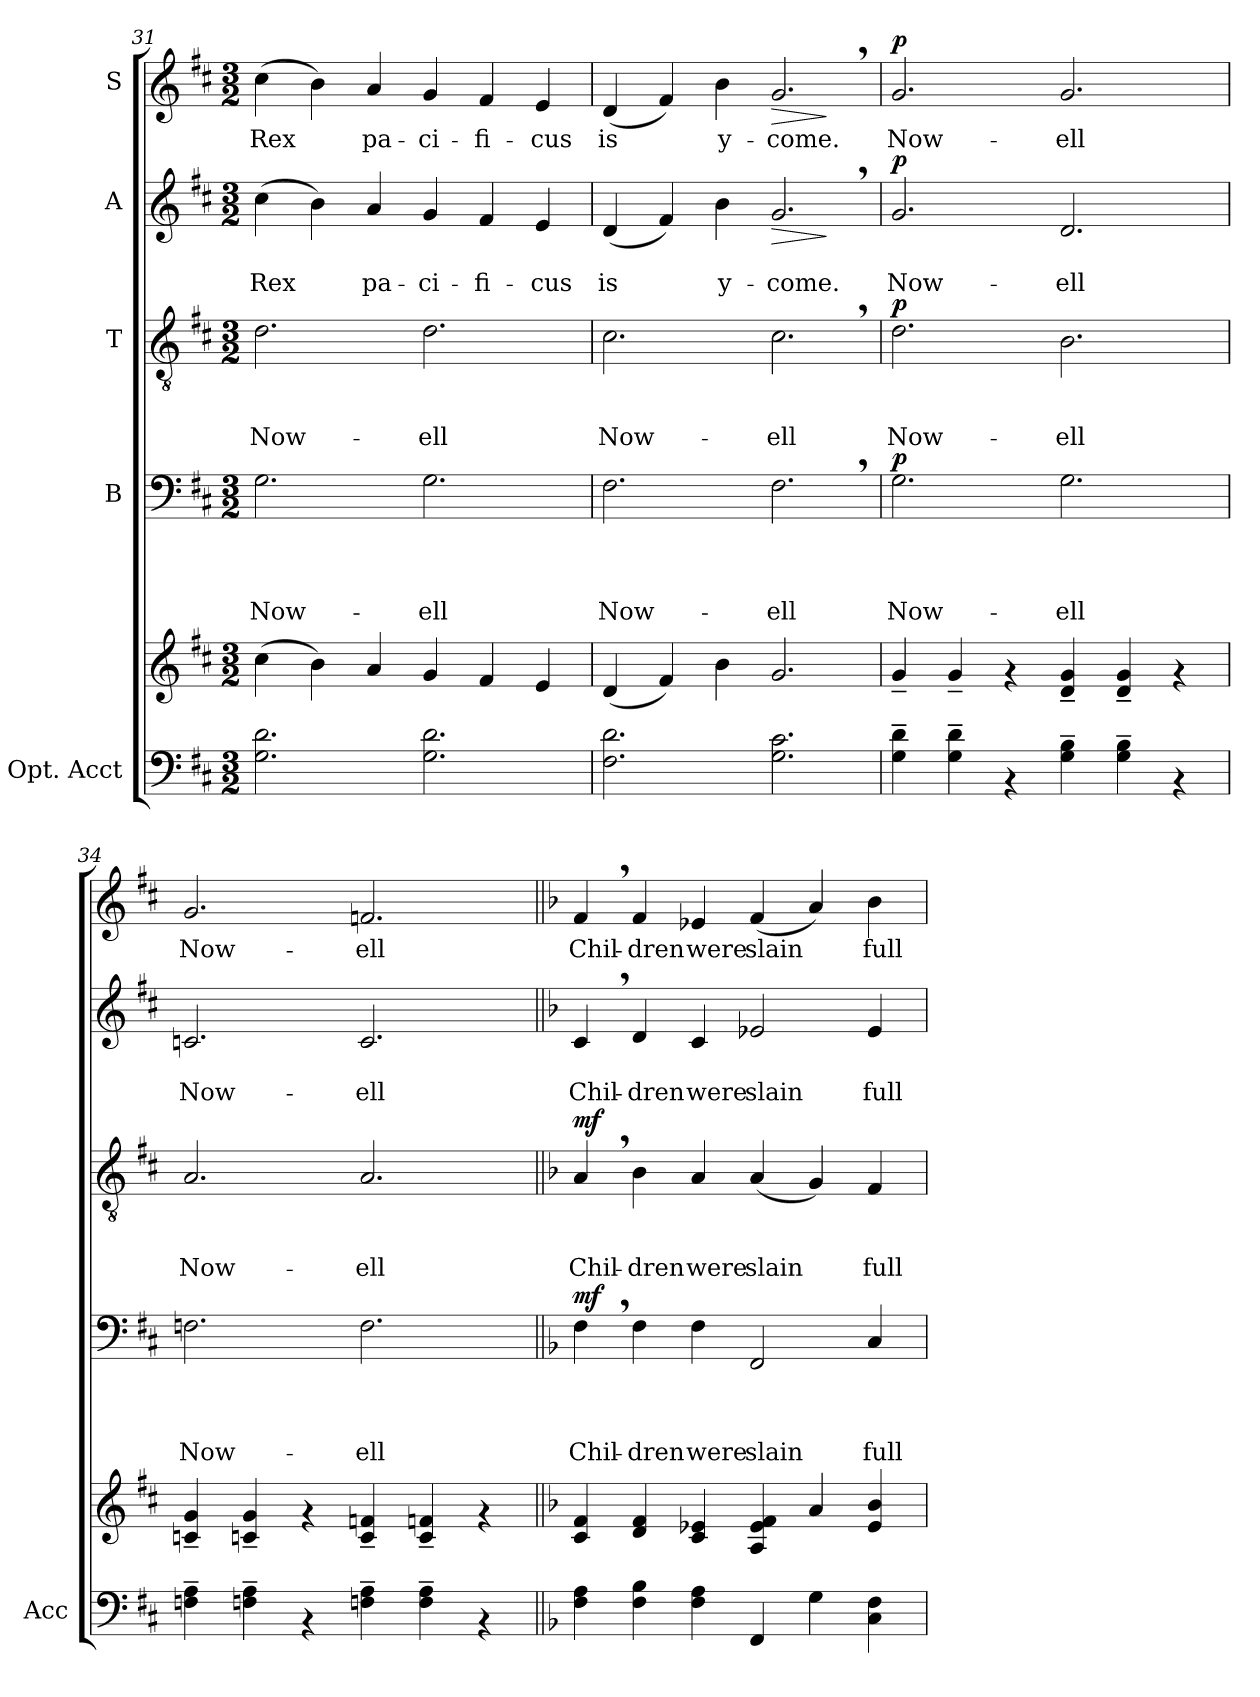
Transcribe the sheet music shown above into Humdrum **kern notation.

**kern	**kern	**kern	**text	**text	**text	**text	**dynam	**kern	**text	**text	**text	**dynam	**kern	**text	**text	**dynam	**kern	**text	**dynam
*part5	*part5	*part4	*part4	*part4	*part4	*part4	*part4	*part3	*part3	*part3	*part3	*part3	*part2	*part2	*part2	*part2	*part1	*part1	*part1
*staff6	*staff5	*staff4	*staff4	*staff4	*staff4	*staff4	*staff4	*staff3	*staff3	*staff3	*staff3	*staff3	*staff2	*staff2	*staff2	*staff2	*staff1	*staff1	*staff1
*I"Opt. Acct	*	*I"B	*	*	*	*	*	*I"T	*	*	*	*	*I"A	*	*	*	*I"S	*	*
*I'Acc	*	*	*	*	*	*	*	*	*	*	*	*	*	*	*	*	*	*	*
*clefF4	*clefG2	*clefF4	*	*	*	*	*	*clefGv2	*	*	*	*	*clefG2	*	*	*	*clefG2	*	*
*k[f#c#]	*k[f#c#]	*k[f#c#]	*	*	*	*	*	*k[f#c#]	*	*	*	*	*k[f#c#]	*	*	*	*k[f#c#]	*	*
*D:	*D:	*D:	*	*	*	*	*	*D:	*	*	*	*	*D:	*	*	*	*D:	*	*
*M3/2	*M3/2	*M3/2	*	*	*	*	*	*M3/2	*	*	*	*	*M3/2	*	*	*	*M3/2	*	*
=31	=31	=31	=31	=31	=31	=31	=31	=31	=31	=31	=31	=31	=31	=31	=31	=31	=31	=31	=31
!	!	!	!	!	!	!LO:LY:b	!	!	!	!	!LO:LY:b	!	!	!	!LO:LY:b	!	!	!LO:LY:b	!
2.G\ 2.d\	(>4cc#\	2.G\	.	.	.	Now-	.	2.d\	.	.	Now-	.	(>4cc#\	.	Rex	.	(>4cc#\	Rex	.
.	4b\)	.	.	.	.	.	.	.	.	.	.	.	4b\)	.	.	.	4b\)	.	.
!	!	!	!	!	!	!	!	!	!	!	!	!	!	!	!LO:LY:b	!	!	!LO:LY:b	!
.	4a/	.	.	.	.	.	.	.	.	.	.	.	4a/	.	pa-	.	4a/	pa-	.
!	!	!	!	!	!	!LO:LY:b	!	!	!	!	!LO:LY:b	!	!	!	!LO:LY:b	!	!	!LO:LY:b	!
2.G\ 2.d\	4g/	2.G\	.	.	.	-ell	.	2.d\	.	.	-ell	.	4g/	.	-ci-	.	4g/	-ci-	.
!	!	!	!	!	!	!	!	!	!	!	!	!	!	!	!LO:LY:b	!	!	!LO:LY:b	!
.	4f#/	.	.	.	.	.	.	.	.	.	.	.	4f#/	.	-fi-	.	4f#/	-fi-	.
!	!	!	!	!	!	!	!	!	!	!	!	!	!	!	!LO:LY:b	!	!	!LO:LY:b	!
.	4e/	.	.	.	.	.	.	.	.	.	.	.	4e/	.	-cus	.	4e/	-cus	.
=32	=32	=32	=32	=32	=32	=32	=32	=32	=32	=32	=32	=32	=32	=32	=32	=32	=32	=32	=32
!	!	!	!	!	!	!LO:LY:b	!	!	!	!	!LO:LY:b	!	!	!	!LO:LY:b	!	!	!LO:LY:b	!
2.F#\ 2.d\	(>4d/	2.F#\	.	.	.	Now-	.	2.c#\	.	.	Now-	.	(<4d/	.	is	.	(<4d/	is	.
.	4f#/)	.	.	.	.	.	.	.	.	.	.	.	4f#/)	.	.	.	4f#/)	.	.
!	!	!	!	!	!	!	!	!	!	!	!	!	!	!	!LO:LY:b	!	!	!LO:LY:b	!
.	4b\	.	.	.	.	.	.	.	.	.	.	.	4b\	.	y-	.	4b\	y-	.
!	!	!	!	!	!	!LO:LY:b	!	!	!	!	!LO:LY:b	!	!	!	!LO:LY:b	!LO:HP:b	!	!LO:LY:b	!LO:HP:b
2.G\ 2.c#\	2.g/	2.F#,>\	.	.	.	-ell	.	2.c#,>\	.	.	-ell	.	2.g,>/	.	-come.	>	2.g,>/	-come.	>
.	.	.	.	.	.	.	.	.	.	.	.	.	.	.	.	]	.	.	]
!!LO:PB:g=z
=33	=33	=33	=33	=33	=33	=33	=33	=33	=33	=33	=33	=33	=33	=33	=33	=33	=33	=33	=33
!	!	!	!	!	!	!LO:LY:b	!LO:DY:a	!	!	!	!LO:LY:b	!LO:DY:a	!	!	!LO:LY:b	!LO:DY:a	!	!LO:LY:b	!LO:DY:a
4G\~> 4d\~>	4g~</	2.G\	.	.	.	Now-	p	2.d\	.	.	Now-	p	2.g/	.	Now-	p	2.g/	Now-	p
4G\~> 4d\~>	4g~</	.	.	.	.	.	.	.	.	.	.	.	.	.	.	.	.	.	.
4rAA	4rf	.	.	.	.	.	.	.	.	.	.	.	.	.	.	.	.	.	.
!	!	!	!	!	!	!LO:LY:b	!	!	!	!	!LO:LY:b	!	!	!	!LO:LY:b	!	!	!LO:LY:b	!
4G\~> 4B\~>	4d/~< 4g/~<	2.G\	.	.	.	-ell	.	2.B\	.	.	-ell	.	2.d/	.	-ell	.	2.g/	-ell	.
4G\~> 4B\~>	4d/~< 4g/~<	.	.	.	.	.	.	.	.	.	.	.	.	.	.	.	.	.	.
4rAA	4rf	.	.	.	.	.	.	.	.	.	.	.	.	.	.	.	.	.	.
=34	=34	=34	=34	=34	=34	=34	=34	=34	=34	=34	=34	=34	=34	=34	=34	=34	=34	=34	=34
!	!	!	!	!	!	!LO:LY:b	!	!	!	!	!LO:LY:b	!	!	!	!LO:LY:b	!	!	!LO:LY:b	!
4Fn\~> 4A\~>	4cn/~< 4g/~<	2.Fn\	.	.	.	Now-	.	2.A/	.	.	Now-	.	2.cn/	.	Now-	.	2.g/	Now-	.
4Fn\~> 4A\~>	4cn/~< 4g/~<	.	.	.	.	.	.	.	.	.	.	.	.	.	.	.	.	.	.
4rAA	4rf	.	.	.	.	.	.	.	.	.	.	.	.	.	.	.	.	.	.
!	!	!	!	!	!	!LO:LY:b	!	!	!	!	!LO:LY:b	!	!	!	!LO:LY:b	!	!	!LO:LY:b	!
4Fn\~> 4A\~>	4c/~< 4fn/~<	2.F\	.	.	.	-ell	.	2.A/	.	.	-ell	.	2.c/	.	-ell	.	2.fn/	-ell	.
4F\~> 4A\~>	4c/~< 4fn/~<	.	.	.	.	.	.	.	.	.	.	.	.	.	.	.	.	.	.
4rAA	4rf	.	.	.	.	.	.	.	.	.	.	.	.	.	.	.	.	.	.
=35||	=35||	=35||	=35||	=35||	=35||	=35||	=35||	=35||	=35||	=35||	=35||	=35||	=35||	=35||	=35||	=35||	=35||	=35||	=35||
*k[b-]	*k[b-]	*k[b-]	*	*	*	*	*	*k[b-]	*	*	*	*	*k[b-]	*	*	*	*k[b-]	*	*
*F:	*F:	*F:	*	*	*	*	*	*F:	*	*	*	*	*F:	*	*	*	*F:	*	*
!	!	!	!	!	!	!LO:LY:b	!LO:DY:a	!	!	!	!LO:LY:b	!LO:DY:a	!	!	!LO:LY:b	!	!	!LO:LY:b	!LO:DY:a
!	!	!	!	!	!	!	!	!	!	!	!	!	!	!	!	!	!	!	!LO:DY:n=1:b
4F\ 4A\	4c/ 4f/	4F,>\	.	.	.	Chil-	mf	4A,>/	.	.	Chil-	mf	4c,>/	.	Chil-	.	4f,>/	Chil-	mf mf
!	!	!	!	!	!	!LO:LY:b	!	!	!	!	!LO:LY:b	!	!	!	!LO:LY:b	!	!	!LO:LY:b	!
4F\ 4B-\	4d/ 4f/	4F\	.	.	.	-dren	.	4B-\	.	.	-dren	.	4d/	.	-dren	.	4f/	-dren	.
!	!	!	!	!	!	!LO:LY:b	!	!	!	!	!LO:LY:b	!	!	!	!LO:LY:b	!	!	!LO:LY:b	!
4F\ 4A\	4c/ 4e-X/	4F\	.	.	.	were	.	4A/	.	.	were	.	4c/	.	were	.	4e-X/	were	.
!	!	!	!	!	!	!LO:LY:b	!	!	!	!	!LO:LY:b	!	!	!	!LO:LY:b	!	!	!LO:LY:b	!
4FF/	4A/ 4e-/ 4f/	2FF/	.	.	.	slain	.	(<4A/	.	.	slain	.	2e-X/	.	slain	.	(<4f/	slain	.
4G\	4a/	.	.	.	.	.	.	4G/)	.	.	.	.	.	.	.	.	4a/)	.	.
!	!	!	!	!	!	!LO:LY:b	!	!	!	!	!LO:LY:b	!	!	!	!LO:LY:b	!	!	!LO:LY:b	!
4C\ 4F\	4e-/ 4b-/	4C/	.	.	.	full	.	4F/	.	.	full	.	4e-/	.	full	.	4b-\	full	.
=	=	=	=	=	=	=	=	=	=	=	=	=	=	=	=	=	=	=	=
*-	*-	*-	*-	*-	*-	*-	*-	*-	*-	*-	*-	*-	*-	*-	*-	*-	*-	*-	*-
